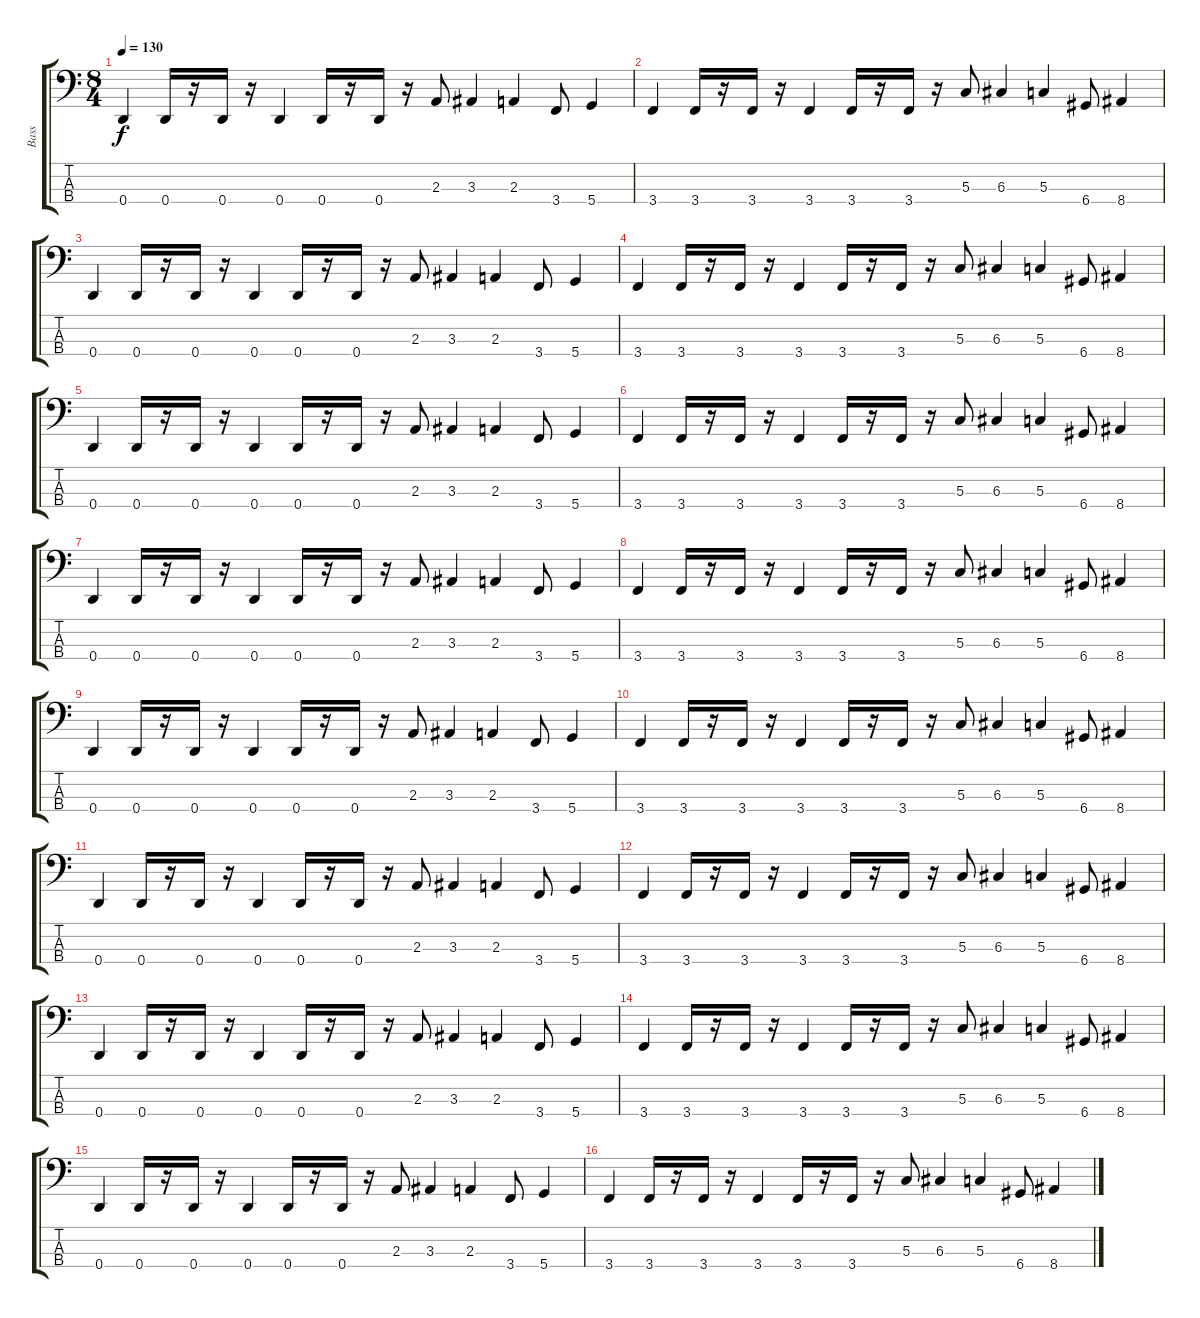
\track ("Bass" "Bass") {instrument electricbasspick}
\staff {score tabs}
\tuning (F2 C2 G1 D1) {hide}
\ts (8 4)
\tempo 130
\clef f4
\ks c
0.4.4{dy f} 0.4.16 r.16 0.4.16 r.16 0.4.4 0.4.16 r.16 0.4.16 r.16 2.3.8 3.3.4 2.3.4 3.4.8 5.4.4 |
3.4.4 3.4.16 r.16 3.4.16 r.16 3.4.4 3.4.16 r.16 3.4.16 r.16 5.3.8 6.3.4 5.3.4 6.4.8 8.4.4 |
0.4.4 0.4.16 r.16 0.4.16 r.16 0.4.4 0.4.16 r.16 0.4.16 r.16 2.3.8 3.3.4 2.3.4 3.4.8 5.4.4 |
3.4.4 3.4.16 r.16 3.4.16 r.16 3.4.4 3.4.16 r.16 3.4.16 r.16 5.3.8 6.3.4 5.3.4 6.4.8 8.4.4 |
0.4.4 0.4.16 r.16 0.4.16 r.16 0.4.4 0.4.16 r.16 0.4.16 r.16 2.3.8 3.3.4 2.3.4 3.4.8 5.4.4 |
3.4.4 3.4.16 r.16 3.4.16 r.16 3.4.4 3.4.16 r.16 3.4.16 r.16 5.3.8 6.3.4 5.3.4 6.4.8 8.4.4 |
0.4.4 0.4.16 r.16 0.4.16 r.16 0.4.4 0.4.16 r.16 0.4.16 r.16 2.3.8 3.3.4 2.3.4 3.4.8 5.4.4 |
3.4.4 3.4.16 r.16 3.4.16 r.16 3.4.4 3.4.16 r.16 3.4.16 r.16 5.3.8 6.3.4 5.3.4 6.4.8 8.4.4 |
0.4.4 0.4.16 r.16 0.4.16 r.16 0.4.4 0.4.16 r.16 0.4.16 r.16 2.3.8 3.3.4 2.3.4 3.4.8 5.4.4 |
3.4.4 3.4.16 r.16 3.4.16 r.16 3.4.4 3.4.16 r.16 3.4.16 r.16 5.3.8 6.3.4 5.3.4 6.4.8 8.4.4 |
0.4.4 0.4.16 r.16 0.4.16 r.16 0.4.4 0.4.16 r.16 0.4.16 r.16 2.3.8 3.3.4 2.3.4 3.4.8 5.4.4 |
3.4.4 3.4.16 r.16 3.4.16 r.16 3.4.4 3.4.16 r.16 3.4.16 r.16 5.3.8 6.3.4 5.3.4 6.4.8 8.4.4 |
0.4.4 0.4.16 r.16 0.4.16 r.16 0.4.4 0.4.16 r.16 0.4.16 r.16 2.3.8 3.3.4 2.3.4 3.4.8 5.4.4 |
3.4.4 3.4.16 r.16 3.4.16 r.16 3.4.4 3.4.16 r.16 3.4.16 r.16 5.3.8 6.3.4 5.3.4 6.4.8 8.4.4 |
0.4.4 0.4.16 r.16 0.4.16 r.16 0.4.4 0.4.16 r.16 0.4.16 r.16 2.3.8 3.3.4 2.3.4 3.4.8 5.4.4 |
3.4.4 3.4.16 r.16 3.4.16 r.16 3.4.4 3.4.16 r.16 3.4.16 r.16 5.3.8 6.3.4 5.3.4 6.4.8 8.4.4
